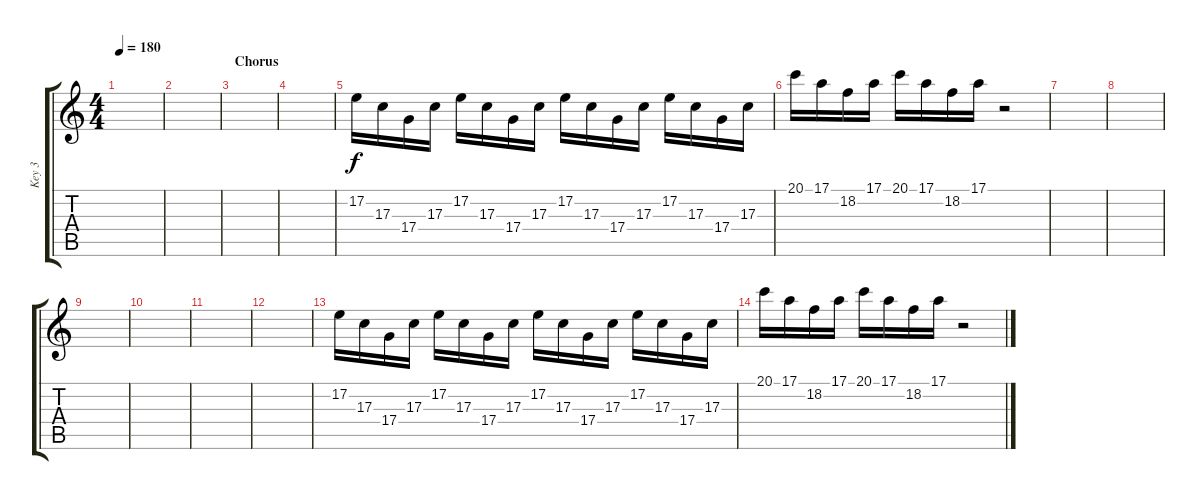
\track ("Key 3" "Key 3") {instrument lead1square}
\staff {score tabs}
\tuning (E4 B3 G3 D3 A2 E2) {hide}
\ts (4 4)
\tempo 180
\clef g2
\ks c
|
|
\section ("" "Chorus")
|
|
17.2.16 17.3.16 17.4.16 17.3.16 17.2.16 17.3.16 17.4.16 17.3.16 17.2.16 17.3.16 17.4.16 17.3.16 17.2.16 17.3.16 17.4.16 17.3.16 |
20.1.16 17.1.16 18.2.16 17.1.16 20.1.16 17.1.16 18.2.16 17.1.16 r.2 |
|
|
|
|
|
|
17.2.16 17.3.16 17.4.16 17.3.16 17.2.16 17.3.16 17.4.16 17.3.16 17.2.16 17.3.16 17.4.16 17.3.16 17.2.16 17.3.16 17.4.16 17.3.16 |
20.1.16 17.1.16 18.2.16 17.1.16 20.1.16 17.1.16 18.2.16 17.1.16 r.2
